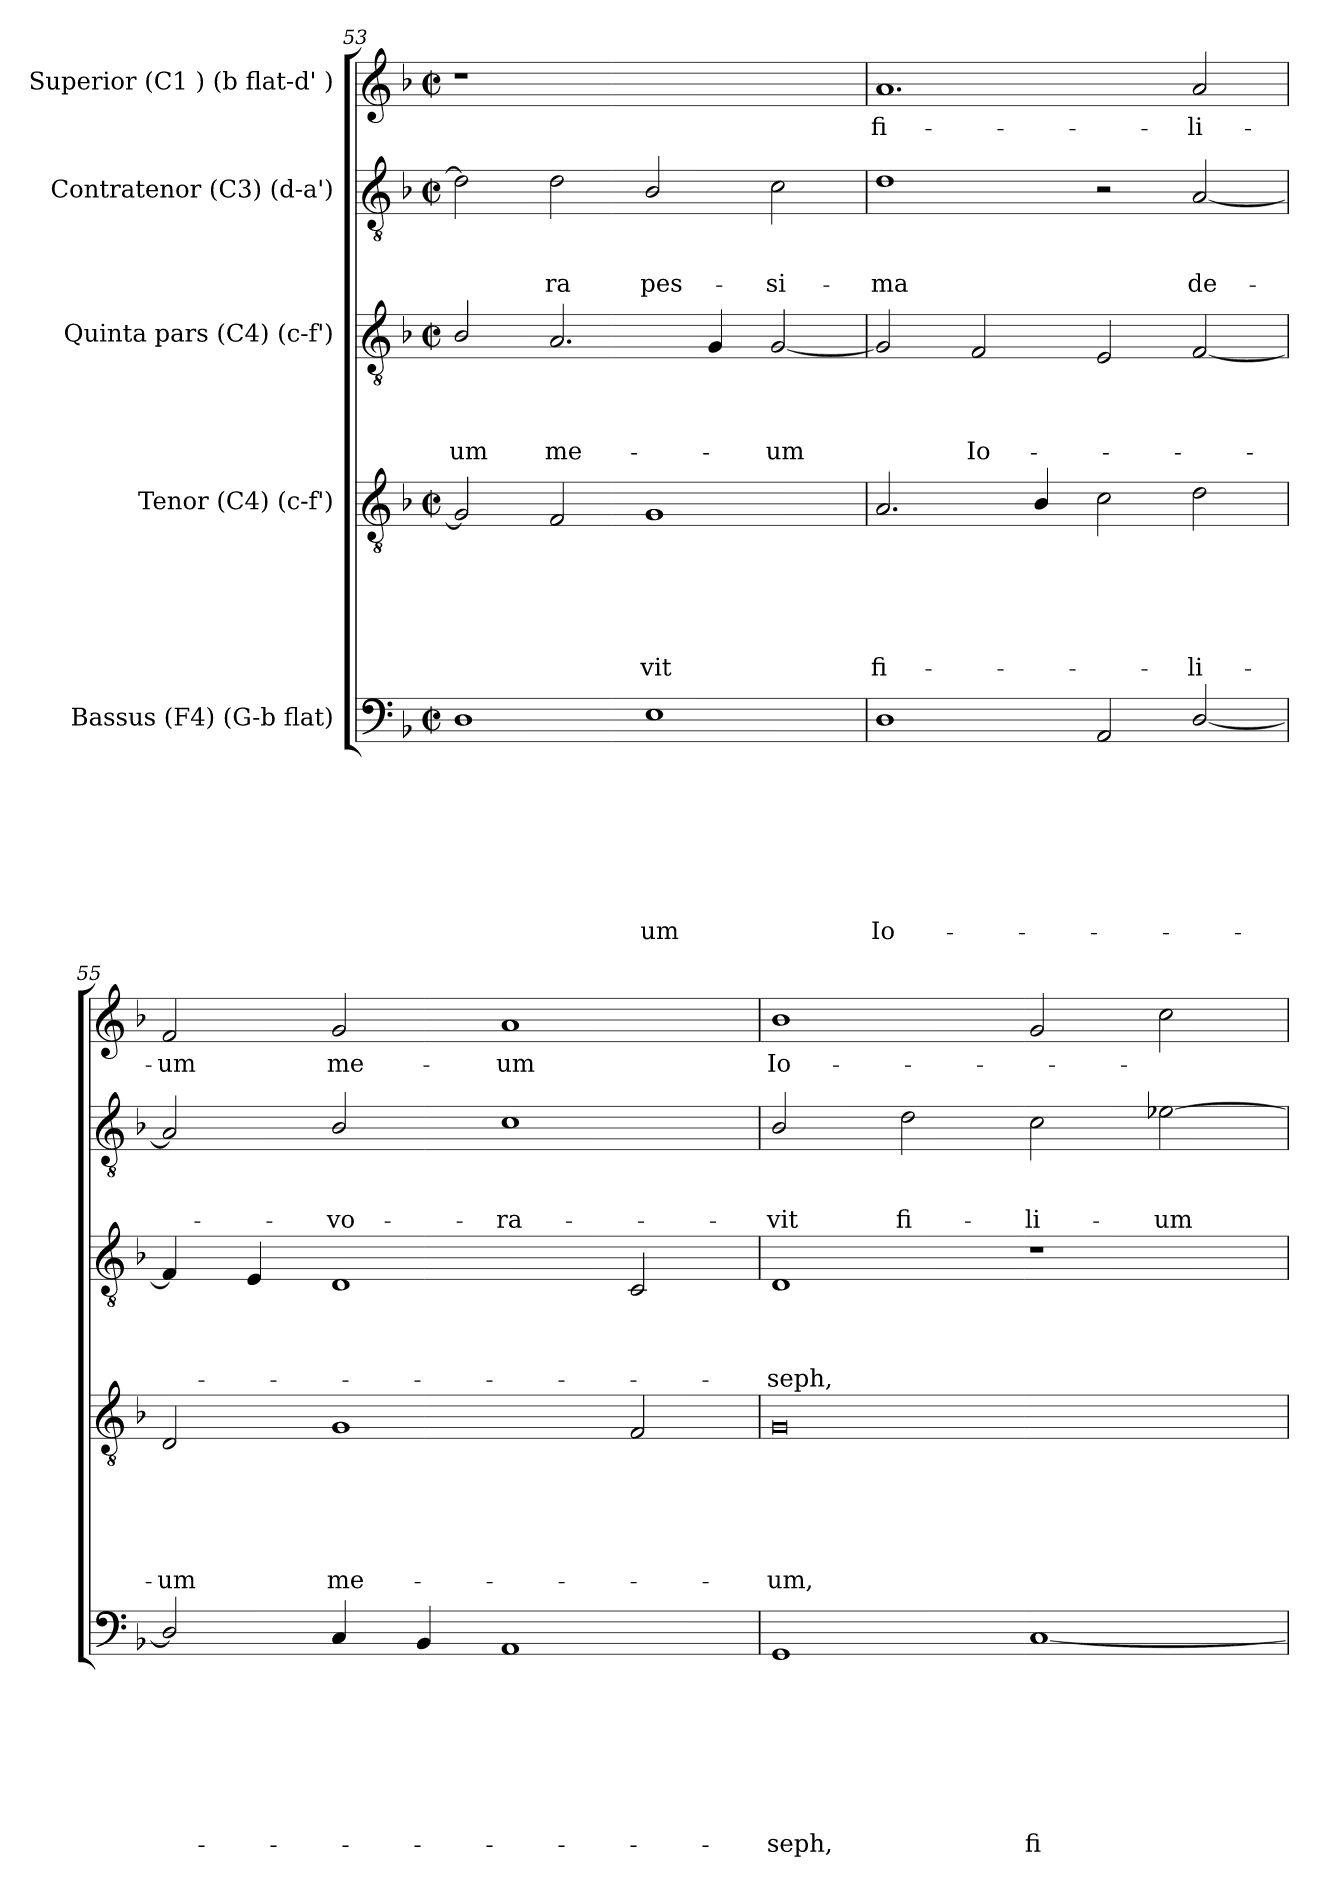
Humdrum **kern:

**kern	**text	**text	**text	**text	**text	**text	**text	**text	**kern	**text	**text	**text	**text	**text	**text	**kern	**text	**text	**text	**text	**kern	**text	**text	**text	**kern	**text
*part5	*part5	*part5	*part5	*part5	*part5	*part5	*part5	*part5	*part4	*part4	*part4	*part4	*part4	*part4	*part4	*part3	*part3	*part3	*part3	*part3	*part2	*part2	*part2	*part2	*part1	*part1
*staff5	*staff5	*staff5	*staff5	*staff5	*staff5	*staff5	*staff5	*staff5	*staff4	*staff4	*staff4	*staff4	*staff4	*staff4	*staff4	*staff3	*staff3	*staff3	*staff3	*staff3	*staff2	*staff2	*staff2	*staff2	*staff1	*staff1
*I"Bassus (F4) (G-b flat)	*	*	*	*	*	*	*	*	*I"Tenor (C4) (c-f')	*	*	*	*	*	*	*I"Quinta pars (C4) (c-f')	*	*	*	*	*I"Contratenor (C3) (d-a')	*	*	*	*I"Superior (C1 ) (b flat-d' )	*
!!LO:LB:g=z
*clefF4	*	*	*	*	*	*	*	*	*clefGv2	*	*	*	*	*	*	*clefGv2	*	*	*	*	*clefGv2	*	*	*	*clefG2	*
*k[b-]	*	*	*	*	*	*	*	*	*k[b-]	*	*	*	*	*	*	*k[b-]	*	*	*	*	*k[b-]	*	*	*	*k[b-]	*
*F:	*	*	*	*	*	*	*	*	*F:	*	*	*	*	*	*	*F:	*	*	*	*	*F:	*	*	*	*F:	*
*M2/2	*	*	*	*	*	*	*	*	*M2/2	*	*	*	*	*	*	*M2/2	*	*	*	*	*M2/2	*	*	*	*M2/2	*
*met(c|)	*	*	*	*	*	*	*	*	*met(c|)	*	*	*	*	*	*	*met(c|)	*	*	*	*	*met(c|)	*	*	*	*met(c|)	*
=53	=53	=53	=53	=53	=53	=53	=53	=53	=53	=53	=53	=53	=53	=53	=53	=53	=53	=53	=53	=53	=53	=53	=53	=53	=53	=53
!	!	!	!	!	!	!	!	!	!	!	!	!	!	!	!	!	!	!	!	!LO:LY:b	!	!	!	!	!LO:N:vis=1	!
1D	.	.	.	.	.	.	.	.	2G/]	.	.	.	.	.	.	2B-/	.	.	.	-um	2d\]	.	.	.	1r	.
!	!	!	!	!	!	!	!	!	!	!	!	!	!	!	!	!	!	!	!	!LO:LY:b	!	!	!	!LO:LY:b	!	!
.	.	.	.	.	.	.	.	.	2F/	.	.	.	.	.	.	2.A/	.	.	.	me-	2d\	.	.	-ra	.	.
!	!	!	!	!	!	!	!	!LO:LY:b	!	!	!	!	!	!	!LO:LY:b	!	!	!	!	!	!	!	!	!LO:LY:b	!	!
1E	.	.	.	.	.	.	.	-um	1G	.	.	.	.	.	-vit	.	.	.	.	.	2B-/	.	.	pes-	1ryy	.
.	.	.	.	.	.	.	.	.	.	.	.	.	.	.	.	4G/	.	.	.	.	.	.	.	.	.	.
!	!	!	!	!	!	!	!	!	!	!	!	!	!	!	!	!	!	!	!	!LO:LY:b	!	!	!	!LO:LY:b	!	!
.	.	.	.	.	.	.	.	.	.	.	.	.	.	.	.	[<2G/	.	.	.	-um	2c\	.	.	-si-	.	.
=54	=54	=54	=54	=54	=54	=54	=54	=54	=54	=54	=54	=54	=54	=54	=54	=54	=54	=54	=54	=54	=54	=54	=54	=54	=54	=54
!	!	!	!	!	!	!	!	!LO:LY:b	!	!	!	!	!	!	!LO:LY:b	!	!	!	!	!	!	!	!	!LO:LY:b	!	!LO:LY:b
1D	.	.	.	.	.	.	.	Io-	2.A/	.	.	.	.	.	fi-	2G/]	.	.	.	.	1d	.	.	-ma	1.a	fi-
!	!	!	!	!	!	!	!	!	!	!	!	!	!	!	!	!	!	!	!	!LO:LY:b	!	!	!	!	!	!
.	.	.	.	.	.	.	.	.	.	.	.	.	.	.	.	2F/	.	.	.	Io-	.	.	.	.	.	.
.	.	.	.	.	.	.	.	.	4B-/	.	.	.	.	.	.	.	.	.	.	.	.	.	.	.	.	.
2AA/	.	.	.	.	.	.	.	.	2c\	.	.	.	.	.	.	2E/	.	.	.	.	2r	.	.	.	.	.
!	!	!	!	!	!	!	!	!	!	!	!	!	!	!	!LO:LY:b	!	!	!	!	!	!	!	!	!LO:LY:b	!	!LO:LY:b
[<2D/	.	.	.	.	.	.	.	.	2d\	.	.	.	.	.	-li-	[<2F/	.	.	.	.	[<2A/	.	.	de-	2a/	-li-
=55	=55	=55	=55	=55	=55	=55	=55	=55	=55	=55	=55	=55	=55	=55	=55	=55	=55	=55	=55	=55	=55	=55	=55	=55	=55	=55
!	!	!	!	!	!	!	!	!	!	!	!	!	!	!	!LO:LY:b	!	!	!	!	!	!	!	!	!	!	!LO:LY:b
2D/]	.	.	.	.	.	.	.	.	2D/	.	.	.	.	.	-um	4F/]	.	.	.	.	2A/]	.	.	.	2f/	-um
.	.	.	.	.	.	.	.	.	.	.	.	.	.	.	.	4E/	.	.	.	.	.	.	.	.	.	.
!	!	!	!	!	!	!	!	!	!	!	!	!	!	!	!LO:LY:b	!	!	!	!	!	!	!	!	!LO:LY:b	!	!LO:LY:b
4C/	.	.	.	.	.	.	.	.	1G	.	.	.	.	.	me-	1D	.	.	.	.	2B-/	.	.	-vo-	2g/	me-
4BB-/	.	.	.	.	.	.	.	.	.	.	.	.	.	.	.	.	.	.	.	.	.	.	.	.	.	.
!	!	!	!	!	!	!	!	!	!	!	!	!	!	!	!	!	!	!	!	!	!	!	!	!LO:LY:b	!	!LO:LY:b
1AA	.	.	.	.	.	.	.	.	.	.	.	.	.	.	.	.	.	.	.	.	1c	.	.	-ra-	1a	-um
.	.	.	.	.	.	.	.	.	2F/	.	.	.	.	.	.	2C/	.	.	.	.	.	.	.	.	.	.
=56	=56	=56	=56	=56	=56	=56	=56	=56	=56	=56	=56	=56	=56	=56	=56	=56	=56	=56	=56	=56	=56	=56	=56	=56	=56	=56
!	!	!	!	!	!	!	!	!LO:LY:b	!	!	!	!	!	!	!LO:LY:b	!	!	!	!	!LO:LY:b	!	!	!	!LO:LY:b	!	!LO:LY:b
1GG	.	.	.	.	.	.	.	-seph,	0G	.	.	.	.	.	-um,	1D	.	.	.	-seph,	2B-/	.	.	-vit	1b-	Io-
!	!	!	!	!	!	!	!	!	!	!	!	!	!	!	!	!	!	!	!	!	!	!	!	!LO:LY:b	!	!
.	.	.	.	.	.	.	.	.	.	.	.	.	.	.	.	.	.	.	.	.	2d\	.	.	fi-	.	.
!	!	!	!	!	!	!	!	!LO:LY:b	!	!	!	!	!	!	!	!	!	!	!	!	!	!	!	!LO:LY:b	!	!
[<1C	.	.	.	.	.	.	.	fi-	.	.	.	.	.	.	.	1r	.	.	.	.	2c\	.	.	-li-	2g/	.
!	!	!	!	!	!	!	!	!	!	!	!	!	!	!	!	!	!	!	!	!	!	!	!	!LO:LY:b	!	!
.	.	.	.	.	.	.	.	.	.	.	.	.	.	.	.	.	.	.	.	.	[<2e-X\	.	.	-um	2cc\	.
=	=	=	=	=	=	=	=	=	=	=	=	=	=	=	=	=	=	=	=	=	=	=	=	=	=	=
*-	*-	*-	*-	*-	*-	*-	*-	*-	*-	*-	*-	*-	*-	*-	*-	*-	*-	*-	*-	*-	*-	*-	*-	*-	*-	*-
